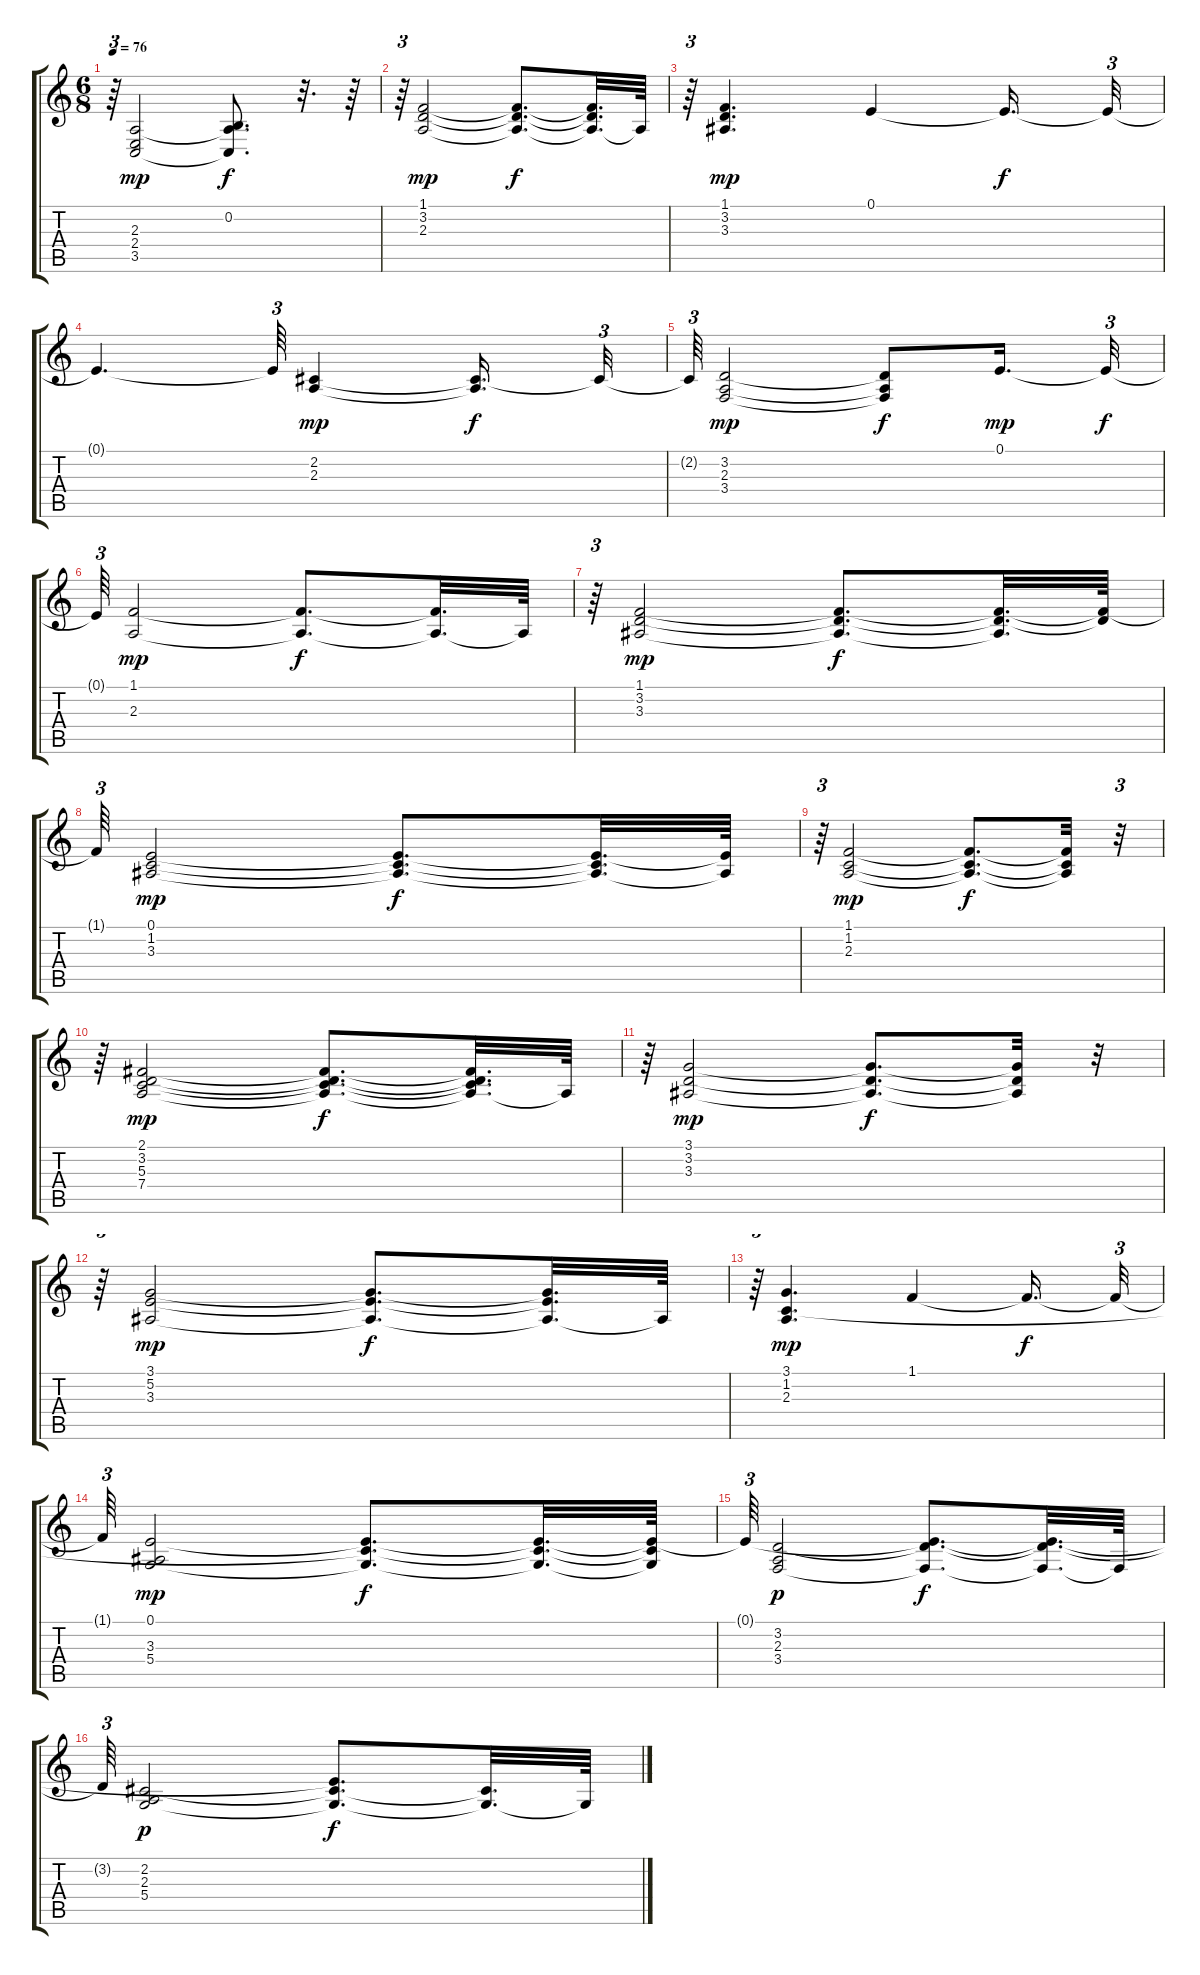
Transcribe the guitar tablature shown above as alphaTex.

\track "" {instrument choiraahs}
\staff {score tabs}
\tuning (E4 B3 G3 D3 A2 E2) {hide}
\ts (6 8)
\tempo 76
\clef g2
\ks c
r.64{tu (3 2) dy f} (2.3 2.4 3.5).2{dy mp} (0.2{t} 2.3{t} 3.5{t}).8{d dy f} r.32{d} r.64 |
r.64{tu (3 2)} (1.1 3.2 2.3).2{dy mp} (1.1{t} 3.2{t} 2.3{t}).8{d dy f} (1.1{t} 3.2{t} 2.3{t}).32{d} 2.3{t}.64 |
r.64{tu (3 2)} (1.1 3.2 3.3).4{d dy mp} 0.1.4 0.1{t}.16{d dy f} 0.1{t}.32{tu (3 2)} |
0.1{t}.4{d} 0.1{t}.64{tu (3 2)} (2.2 2.3).4{dy mp} (2.2{t} 2.3{t}).16{d dy f} 2.2{t}.32{tu (3 2)} |
2.2{t}.64{tu (3 2)} (3.2 2.3 3.4).2{dy mp} (3.2{t} 2.3{t} 3.4{t}).8{dy f} 0.1.16{d dy mp} 0.1{t}.32{tu (3 2) dy f} |
0.1{t}.64{tu (3 2)} (1.1 2.3).2{dy mp} (1.1{t} 2.3{t}).8{d dy f} (1.1{t} 2.3{t}).32{d} 2.3{t}.64 |
r.64{tu (3 2)} (1.1 3.2 3.3).2{dy mp} (1.1{t} 3.2{t} 3.3{t}).8{d dy f} (1.1{t} 3.2{t} 3.3{t}).32{d} (1.1{t} 3.2{t}).64 |
1.1{t}.64{tu (3 2)} (0.1 1.2 3.3).2{dy mp} (0.1{t} 1.2{t} 3.3{t}).8{d dy f} (0.1{t} 1.2{t} 3.3{t}).32{d} (0.1{t} 3.3{t}).64 |
r.64{tu (3 2)} (1.1 1.2 2.3).2{dy mp} (1.1{t} 1.2{t} 2.3{t}).8{d dy f} (1.1{t} 1.2{t} 2.3{t}).32 r.32{tu (3 2)} |
r.64{tu (3 2)} (2.1 3.2 5.3 7.4).2{dy mp} (2.1{t} 3.2{t} 5.3{t} 7.4{t}).8{d dy f} (2.1{t} 3.2{t} 5.3{t} 7.4{t}).32{d} 7.4{t}.64 |
r.64{tu (3 2)} (3.1 3.2 3.3).2{dy mp} (3.1{t} 3.2{t} 3.3{t}).8{d dy f} (3.1{t} 3.2{t} 3.3{t}).32 r.32{tu (3 2)} |
r.64{tu (3 2)} (3.1 5.2 3.3).2{dy mp} (3.1{t} 5.2{t} 3.3{t}).8{d dy f} (3.1{t} 5.2{t} 3.3{t}).32{d} 3.3{t}.64 |
r.64{tu (3 2)} (3.1 1.2 2.3).4{d dy mp} 1.1.4 1.1{t}.16{d dy f} 1.1{t}.32{tu (3 2)} |
1.1{t}.64{tu (3 2)} (0.1 3.3 5.4).2{dy mp} (0.1{t} 1.2{t} 5.4{t}).8{d dy f} (0.1{t} 1.2{t} 5.4{t}).32{d} (0.1{t} 1.2{t} 5.4{t}).64 |
0.1{t}.64{tu (3 2)} (3.2 2.3 3.4).2{dy p} (0.1{t} 3.2{t} 3.4{t}).8{d dy f} (0.1{t} 3.2{t} 3.4{t}).32{d} 3.4{t}.64 |
3.2{t}.64{tu (3 2)} (2.2 2.3 5.4).2{dy p} (0.1{t} 2.2{t} 5.4{t}).8{d dy f} (2.2{t} 5.4{t}).32{d} 5.4{t}.64
